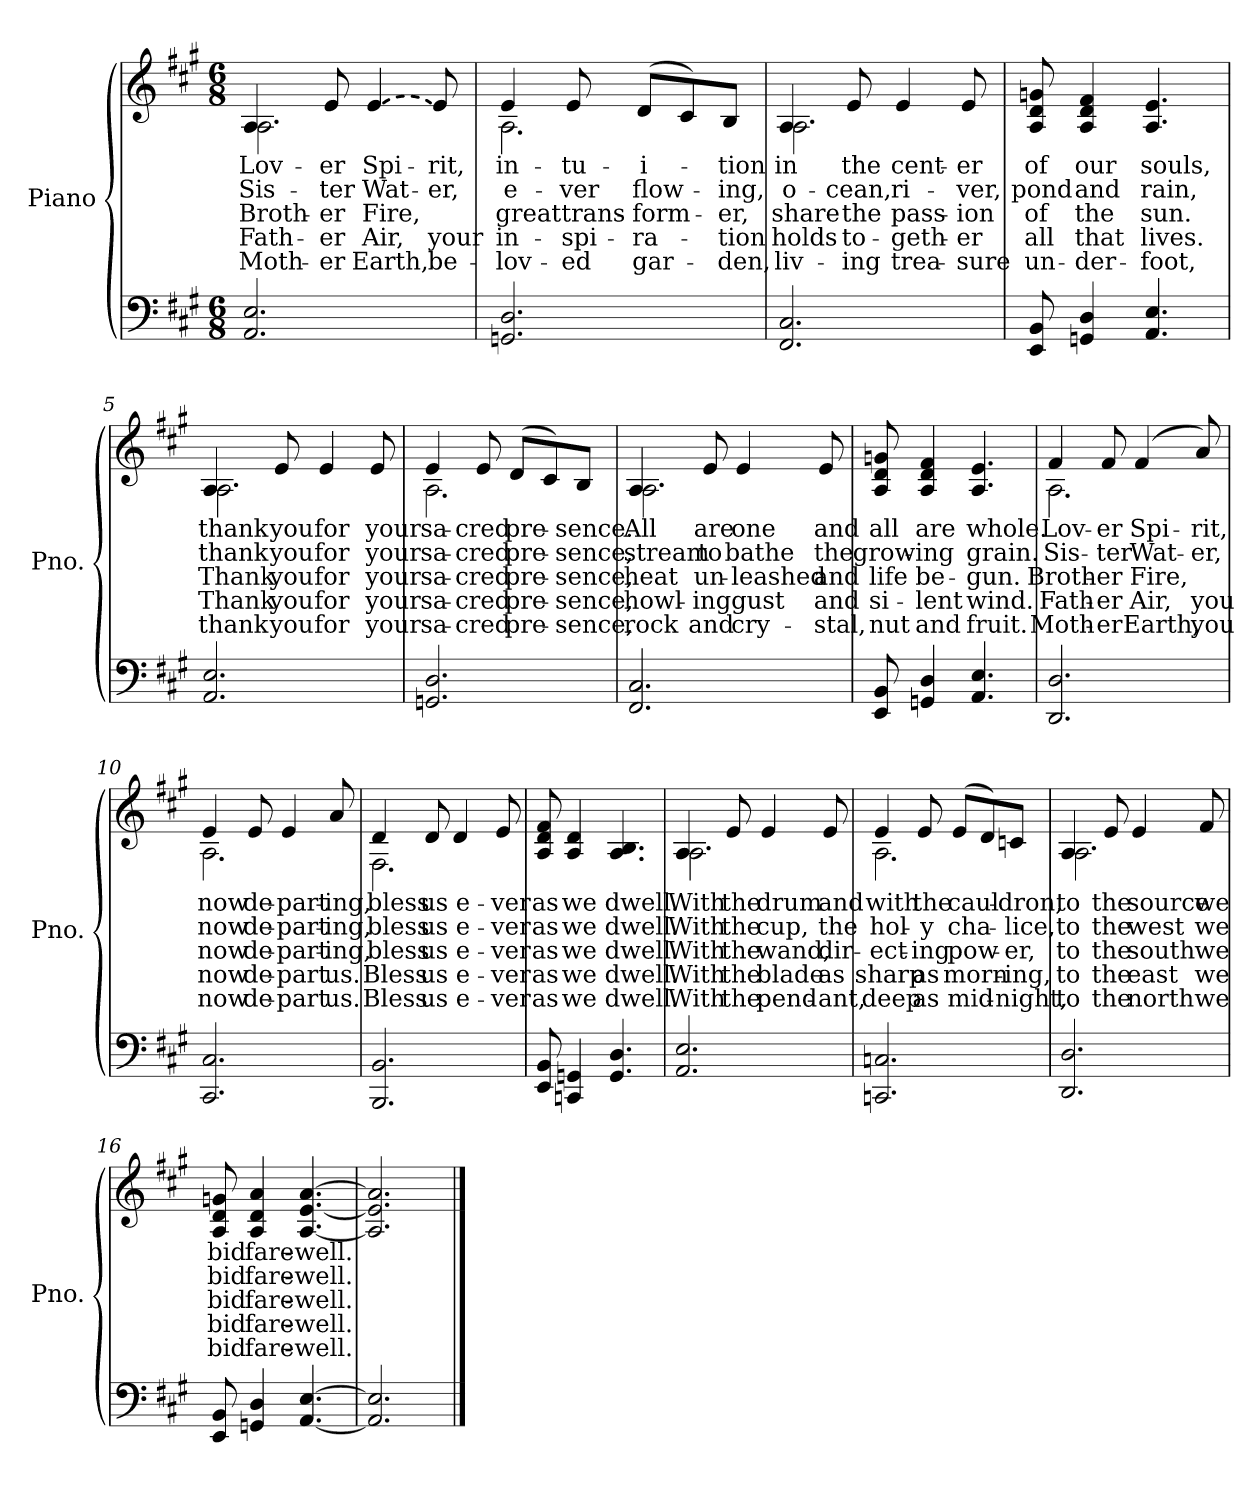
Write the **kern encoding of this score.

**kern	**kern	**text	**text	**text	**text	**text
*part1	*part1	*part1	*part1	*part1	*part1	*part1
*staff2	*staff1	*staff1	*staff1	*staff1	*staff1	*staff1
*I"Piano	*	*	*	*	*	*
*I'Pno.	*	*	*	*	*	*
*clefF4	*clefG2	*	*	*	*	*
*k[f#c#g#]	*k[f#c#g#]	*	*	*	*	*
*M6/8	*M6/8	*	*	*	*	*
*MM90	*MM90	*	*	*	*	*
=1	=1	=1	=1	=1	=1	=1
!	!	!LO:LY:b	!LO:LY:b	!LO:LY:b	!LO:LY:b	!LO:LY:b
*	*^	*	*	*	*	*
2.AA/ 2.E/	4A/	2.A\	Lov-	Sis-	Broth-	Fath-	Moth-
!	!	!	!LO:LY:b	!LO:LY:b	!LO:LY:b	!LO:LY:b	!LO:LY:b
.	8e/	.	-er	-ter	-er	-er	-er
!	!LO:T:dash	!	!LO:LY:b	!LO:LY:b	!LO:LY:b	!LO:LY:b	!LO:LY:b
.	[<4e/	.	Spi-	Wat-	Fire,	Air,	Earth,
!	!	!	!LO:LY:b	!LO:LY:b	!	!LO:LY:b	!LO:LY:b
.	8e/]	.	-rit,	-er,	.	your	be-
=2	=2	=2	=2	=2	=2	=2	=2
!	!	!	!LO:LY:b	!LO:LY:b	!LO:LY:b	!LO:LY:b	!LO:LY:b
2.GGn/ 2.D/	4e/	2.A\	in-	e-	great	in-	-lov-
!	!	!	!LO:LY:b	!LO:LY:b	!LO:LY:b	!LO:LY:b	!LO:LY:b
.	8e/	.	-tu-	-ver	trans-	-spi-	-ed
!	!	!	!LO:LY:b	!LO:LY:b	!LO:LY:b	!LO:LY:b	!LO:LY:b
.	(<8d/L	.	-i-	flow-	-form-	-ra-	gar-
.	8c#/)	.	.	.	.	.	.
!	!	!	!LO:LY:b	!LO:LY:b	!LO:LY:b	!LO:LY:b	!LO:LY:b
.	8B/J	.	-tion	-ing,	-er,	-tion	-den,
=3	=3	=3	=3	=3	=3	=3	=3
!	!	!	!LO:LY:b	!LO:LY:b	!LO:LY:b	!LO:LY:b	!LO:LY:b
2.FF#/ 2.C#/	4A/	2.A\	in	o-	share	holds	liv-
!	!	!	!LO:LY:b	!LO:LY:b	!LO:LY:b	!LO:LY:b	!LO:LY:b
.	8e/	.	the	-cean,	the	to-	-ing
!	!	!	!LO:LY:b	!LO:LY:b	!LO:LY:b	!LO:LY:b	!LO:LY:b
.	4e/	.	cent-	ri-	pass-	-geth-	trea-
!	!	!	!LO:LY:b	!LO:LY:b	!LO:LY:b	!LO:LY:b	!LO:LY:b
.	8e/	.	-er	-ver,	-ion	-er	-sure
*	*v	*v	*	*	*	*	*
=4	=4	=4	=4	=4	=4	=4
!	!	!LO:LY:b	!LO:LY:b	!LO:LY:b	!LO:LY:b	!LO:LY:b
8EE/ 8BB/	8A/ 8d/ 8gn/	of	pond	of	all	un-
!	!	!LO:LY:b	!LO:LY:b	!LO:LY:b	!LO:LY:b	!LO:LY:b
4GGn/ 4D/	4A/ 4d/ 4f#/	our	and	the	that	-der-
!	!	!LO:LY:b	!LO:LY:b	!LO:LY:b	!LO:LY:b	!LO:LY:b
4.AA/ 4.E/	4.A/ 4.e/	souls,	rain,	sun.	lives.	-foot,
!!LO:LB:g=z
=5	=5	=5	=5	=5	=5	=5
!	!	!LO:LY:b	!LO:LY:b	!LO:LY:b	!LO:LY:b	!LO:LY:b
*	*^	*	*	*	*	*
2.AA/ 2.E/	4A/	2.A\	thank	thank	Thank	Thank	thank
!	!	!	!LO:LY:b	!LO:LY:b	!LO:LY:b	!LO:LY:b	!LO:LY:b
.	8e/	.	you	you	you	you	you
!	!	!	!LO:LY:b	!LO:LY:b	!LO:LY:b	!LO:LY:b	!LO:LY:b
.	4e/	.	for	for	for	for	for
!	!	!	!LO:LY:b	!LO:LY:b	!LO:LY:b	!LO:LY:b	!LO:LY:b
.	8e/	.	your	your	your	your	your
=6	=6	=6	=6	=6	=6	=6	=6
!	!	!	!LO:LY:b	!LO:LY:b	!LO:LY:b	!LO:LY:b	!LO:LY:b
2.GGn/ 2.D/	4e/	2.A\	sa-	sa-	sa-	sa-	sa-
!	!	!	!LO:LY:b	!LO:LY:b	!LO:LY:b	!LO:LY:b	!LO:LY:b
.	8e/	.	-cred	-cred	-cred	-cred	-cred
!	!	!	!LO:LY:b	!LO:LY:b	!LO:LY:b	!LO:LY:b	!LO:LY:b
.	(<8d/L	.	pre-	pre-	pre-	pre-	pre-
.	8c#/)	.	.	.	.	.	.
!	!	!	!LO:LY:b	!LO:LY:b	!LO:LY:b	!LO:LY:b	!LO:LY:b
.	8B/J	.	-sence.	-sence,	-sence,	-sence,	-sence,
=7	=7	=7	=7	=7	=7	=7	=7
!	!	!	!LO:LY:b	!LO:LY:b	!LO:LY:b	!LO:LY:b	!LO:LY:b
2.FF#/ 2.C#/	4A/	2.A\	All	stream	heat	howl-	rock
!	!	!	!LO:LY:b	!LO:LY:b	!LO:LY:b	!LO:LY:b	!LO:LY:b
.	8e/	.	are	to	un-	-ing	and
!	!	!	!LO:LY:b	!LO:LY:b	!LO:LY:b	!LO:LY:b	!LO:LY:b
.	4e/	.	one	bathe	-leashed	gust	cry-
!	!	!	!LO:LY:b	!LO:LY:b	!LO:LY:b	!LO:LY:b	!LO:LY:b
.	8e/	.	and	the	and	and	-stal,
*	*v	*v	*	*	*	*	*
=8	=8	=8	=8	=8	=8	=8
!	!	!LO:LY:b	!LO:LY:b	!LO:LY:b	!LO:LY:b	!LO:LY:b
8EE/ 8BB/	8A/ 8d/ 8gn/	all	grow-	life	si-	nut
!	!	!LO:LY:b	!LO:LY:b	!LO:LY:b	!LO:LY:b	!LO:LY:b
4GGn/ 4D/	4A/ 4d/ 4f#/	are	-ing	be-	-lent	and
!	!	!LO:LY:b	!LO:LY:b	!LO:LY:b	!LO:LY:b	!LO:LY:b
4.AA/ 4.E/	4.A/ 4.e/	whole.	grain.	-gun.	wind.	fruit.
!!LO:LB:g=z
=9	=9	=9	=9	=9	=9	=9
!	!	!LO:LY:b	!LO:LY:b	!LO:LY:b	!LO:LY:b	!LO:LY:b
*	*^	*	*	*	*	*
2.DD/ 2.D/	4f#/	2.A\	Lov-	Sis-	Broth-	Fath-	Moth-
!	!	!	!LO:LY:b	!LO:LY:b	!LO:LY:b	!LO:LY:b	!LO:LY:b
.	8f#/	.	-er	-ter	-er	-er	-er
!	!	!	!LO:LY:b	!LO:LY:b	!LO:LY:b	!LO:LY:b	!LO:LY:b
.	(<4f#/	.	Spi-	Wat-	Fire,	Air,	Earth,
!	!	!	!LO:LY:b	!LO:LY:b	!	!LO:LY:b	!LO:LY:b
.	8a/)	.	-rit,	-er,	.	you	you
=10	=10	=10	=10	=10	=10	=10	=10
!	!	!	!LO:LY:b	!LO:LY:b	!LO:LY:b	!LO:LY:b	!LO:LY:b
2.CC#/ 2.C#/	4e/	2.A\	now	now	now	now	now
!	!	!	!LO:LY:b	!LO:LY:b	!LO:LY:b	!LO:LY:b	!LO:LY:b
.	8e/	.	de-	de-	de-	de-	de-
!	!	!	!LO:LY:b	!LO:LY:b	!LO:LY:b	!LO:LY:b	!LO:LY:b
.	4e/	.	-part-	-part-	-part-	-part	-part
!	!	!	!LO:LY:b	!LO:LY:b	!LO:LY:b	!LO:LY:b	!LO:LY:b
.	8a/	.	-ing,	-ing,	-ing,	us.	us.
=11	=11	=11	=11	=11	=11	=11	=11
!	!	!	!LO:LY:b	!LO:LY:b	!LO:LY:b	!LO:LY:b	!LO:LY:b
2.BBB/ 2.BB/	4d/	2.F#\	bless	bless	bless	Bless	Bless
!	!	!	!LO:LY:b	!LO:LY:b	!LO:LY:b	!LO:LY:b	!LO:LY:b
.	8d/	.	us	us	us	us	us
!	!	!	!LO:LY:b	!LO:LY:b	!LO:LY:b	!LO:LY:b	!LO:LY:b
.	4d/	.	e-	e-	e-	e-	e-
!	!	!	!LO:LY:b	!LO:LY:b	!LO:LY:b	!LO:LY:b	!LO:LY:b
.	8e/	.	-ver	-ver	-ver	-ver	-ver
*	*v	*v	*	*	*	*	*
=12	=12	=12	=12	=12	=12	=12
!	!	!LO:LY:b	!LO:LY:b	!LO:LY:b	!LO:LY:b	!LO:LY:b
8EE/ 8BB/	8A/ 8d/ 8f#/	as	as	as	as	as
!	!	!LO:LY:b	!LO:LY:b	!LO:LY:b	!LO:LY:b	!LO:LY:b
4CCn/ 4GGn/	4A/ 4d/	we	we	we	we	we
!	!	!LO:LY:b	!LO:LY:b	!LO:LY:b	!LO:LY:b	!LO:LY:b
4.GG/ 4.D/	4.A/ 4.B/	dwell.	dwell.	dwell.	dwell.	dwell.
!!LO:PB:g=z
=13	=13	=13	=13	=13	=13	=13
!	!	!LO:LY:b	!LO:LY:b	!LO:LY:b	!LO:LY:b	!LO:LY:b
*	*^	*	*	*	*	*
2.AA/ 2.E/	4A/	2.A\	With	With	With	With	With
!	!	!	!LO:LY:b	!LO:LY:b	!LO:LY:b	!LO:LY:b	!LO:LY:b
.	8e/	.	the	the	the	the	the
!	!	!	!LO:LY:b	!LO:LY:b	!LO:LY:b	!LO:LY:b	!LO:LY:b
.	4e/	.	drum	cup,	wand,	blade	pend-
!	!	!	!LO:LY:b	!LO:LY:b	!LO:LY:b	!LO:LY:b	!LO:LY:b
.	8e/	.	and	the	dir-	as	-ant,
=14	=14	=14	=14	=14	=14	=14	=14
!	!	!	!LO:LY:b	!LO:LY:b	!LO:LY:b	!LO:LY:b	!LO:LY:b
2.CCn/ 2.Cn/	4e/	2.A\	with	hol-	-ect-	sharp	deep
!	!	!	!LO:LY:b	!LO:LY:b	!LO:LY:b	!LO:LY:b	!LO:LY:b
.	8e/	.	the	-y	-ing	as	as
!	!	!	!LO:LY:b	!LO:LY:b	!LO:LY:b	!LO:LY:b	!LO:LY:b
.	(<8e/L	.	caul-	cha-	pow-	morn-	mid-
.	8d/)	.	.	.	.	.	.
!	!	!	!LO:LY:b	!LO:LY:b	!LO:LY:b	!LO:LY:b	!LO:LY:b
.	8cn/J	.	-dron,	-lice,	-er,	-ing,	-night,
=15	=15	=15	=15	=15	=15	=15	=15
!	!	!	!LO:LY:b	!LO:LY:b	!LO:LY:b	!LO:LY:b	!LO:LY:b
2.DD/ 2.D/	4A/	2.A\	to	to	to	to	to
!	!	!	!LO:LY:b	!LO:LY:b	!LO:LY:b	!LO:LY:b	!LO:LY:b
.	8e/	.	the	the	the	the	the
!	!	!	!LO:LY:b	!LO:LY:b	!LO:LY:b	!LO:LY:b	!LO:LY:b
.	4e/	.	source	west	south	east	north
!	!	!	!LO:LY:b	!LO:LY:b	!LO:LY:b	!LO:LY:b	!LO:LY:b
.	8f#/	.	we	we	we	we	we
*	*v	*v	*	*	*	*	*
=16	=16	=16	=16	=16	=16	=16
!	!	!LO:LY:b	!LO:LY:b	!LO:LY:b	!LO:LY:b	!LO:LY:b
8EE/ 8BB/	8A/ 8d/ 8gn/	bid	bid	bid	bid	bid
!	!	!LO:LY:b	!LO:LY:b	!LO:LY:b	!LO:LY:b	!LO:LY:b
4GGn/ 4D/	4A/ 4d/ 4a/	fare-	fare-	fare-	fare-	fare-
!	!	!LO:LY:b	!LO:LY:b	!LO:LY:b	!LO:LY:b	!LO:LY:b
[4.AA/ [4.E/	[4.A/ [4.e/ [4.a/	-well.	-well.	-well.	-well.	-well.
=17	=17	=17	=17	=17	=17	=17
2.AA/] 2.E/]	2.A/] 2.e/] 2.a/]	.	.	.	.	.
==	==	==	==	==	==	==
*-	*-	*-	*-	*-	*-	*-
